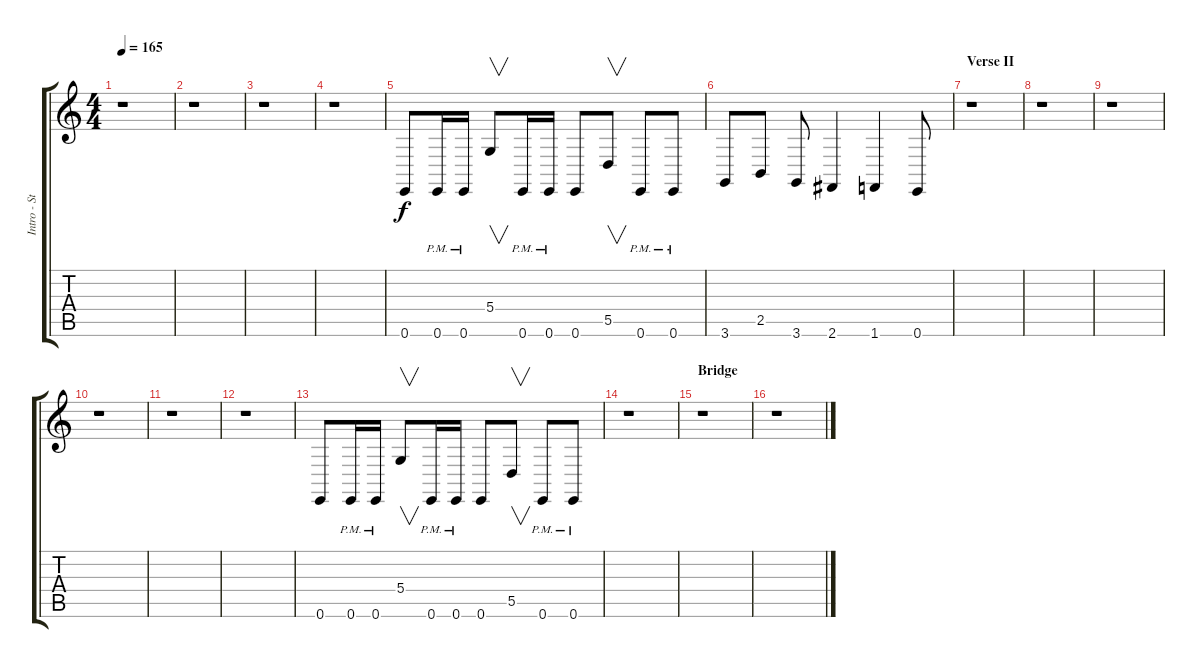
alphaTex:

\track ("Intro - Strings" "Intro - St") {instrument synthstrings1}
\staff {score tabs}
\tuning (E4 B3 G3 D3 A2 E2) {hide}
\ts (4 4)
\tempo 165
\clef g2
\ks c
r.1{dy f} |
r.1 |
r.1 |
r.1 |
0.6.8{instrument distortionguitar} 0.6{pm}.16 0.6{pm}.16 5.4.8{v instrument guitarharmonics} 0.6{pm}.16{instrument distortionguitar} 0.6{pm}.16 0.6.8 5.5.8{v instrument guitarharmonics} 0.6{pm}.8{instrument distortionguitar} 0.6{pm}.8 |
3.6.8 2.5.8 3.6.8 2.6.4 1.6.4 0.6.8 |
\section ("" "Verse II")
r.1 |
r.1 |
r.1 |
r.1 |
r.1 |
r.1 |
0.6.8{instrument distortionguitar} 0.6{pm}.16 0.6{pm}.16 5.4.8{v instrument guitarharmonics} 0.6{pm}.16{instrument distortionguitar} 0.6{pm}.16 0.6.8 5.5.8{v instrument guitarharmonics} 0.6{pm}.8{instrument distortionguitar} 0.6{pm}.8 |
r.1 |
\section ("" "Bridge")
r.1 |
r.1
